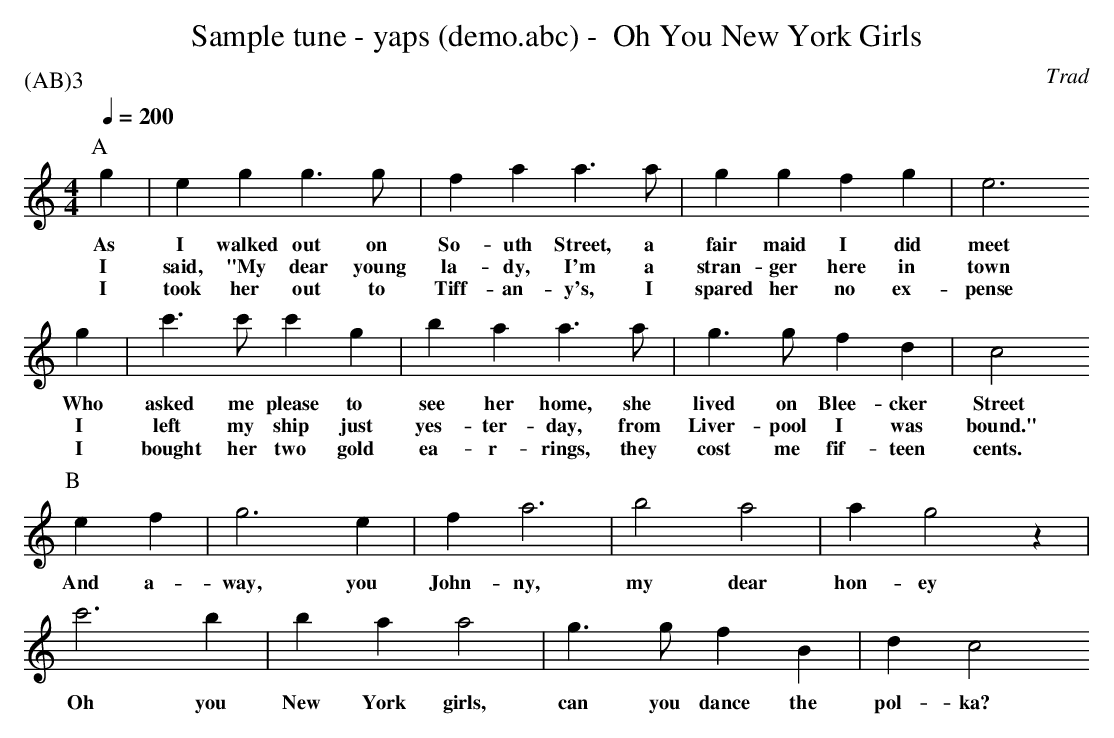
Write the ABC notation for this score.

X:1
T:Sample tune - yaps (demo.abc) -  Oh You New York Girls
C:Trad
L: 1/8
M: 4/4
P:(AB)3
Q:1/4=200
K:C
P:A
g2|e2g2g3g|f2a2a3a|g2g2f2g2|e6
w:As I walked out on So-uth Street, a fair maid I did meet
w:I said, "My dear young la-dy, I'm a stran-ger here in town
w:I took her out to Tiff-an-y's, I spared her no ex-pense
g2|c'3c'c'2g2|b2 a2a3a|g3 gf2d2|c4
w:Who asked me please to see her home, she lived on Blee-cker Street
w:I left my ship just yes-ter-day, from Liver-pool I was bound."
w:I bought her two gold ea-r-rings, they cost me fif-teen cents.
P:B
e2f2|g6e2|f2 a6|b4 a4|a2g4 z2|
w:And a-way, you John-ny, my dear hon-ey
c'6b2|b2a2 a4|g3g f2B2|d2c4
w:Oh you New York girls, can you dance the pol-ka?
